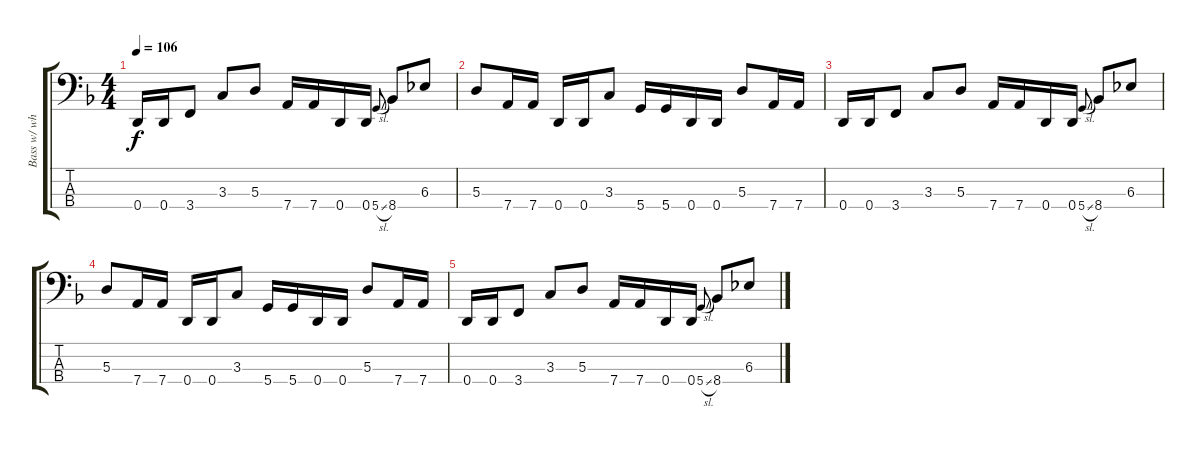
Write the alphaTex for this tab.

\track ("Bass w/ whammy and wah" "Bass w/ wh") {instrument electricbasspick}
\staff {score tabs}
\tuning (G2 D2 A1 D1) {hide}
\ts (4 4)
\tempo 106
\clef f4
\ks f
0.4.16{dy f} 0.4.16 3.4.8 3.3.8 5.3.8 7.4.16 7.4.16 0.4.16 0.4.16 5.4{sl}.8{gr onbeat} 8.4.8 6.3.8 |
5.3.8 7.4.16 7.4.16 0.4.16 0.4.16 3.3.8 5.4.16 5.4.16 0.4.16 0.4.16 5.3.8 7.4.16 7.4.16 |
0.4.16 0.4.16 3.4.8 3.3.8 5.3.8 7.4.16 7.4.16 0.4.16 0.4.16 5.4{sl}.8{gr onbeat} 8.4.8 6.3.8 |
5.3.8 7.4.16 7.4.16 0.4.16 0.4.16 3.3.8 5.4.16 5.4.16 0.4.16 0.4.16 5.3.8 7.4.16 7.4.16 |
0.4.16 0.4.16 3.4.8 3.3.8 5.3.8 7.4.16 7.4.16 0.4.16 0.4.16 5.4{sl}.8{gr onbeat} 8.4.8 6.3.8
